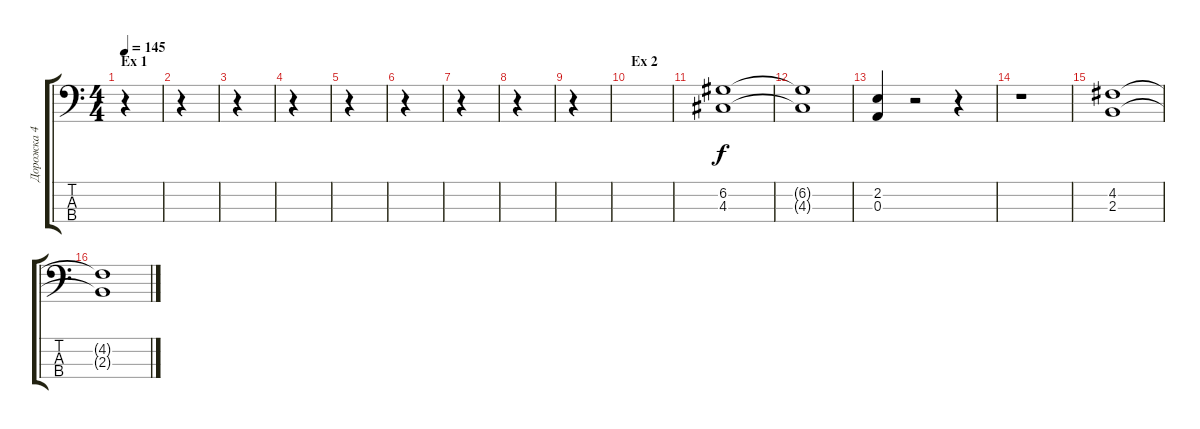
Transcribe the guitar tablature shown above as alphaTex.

\track ("Дорожка 4" "Дорожка 4") {instrument electricbasspick}
\staff {score tabs}
\tuning (G2 D2 A1 E1) {hide}
\ts (4 4)
\section ("" "Ex 1")
\tempo 145
\clef f4
\ks c
r.4{dy f instrument electricbasspick} |
r.4 |
r.4 |
r.4 |
r.4 |
r.4 |
r.4 |
r.4 |
r.4 |
\section ("" "Ex 2")
|
(6.2 4.3).1 |
(6.2{t} 4.3{t}).1 |
(2.2 0.3).4 r.2 r.4 |
r.1 |
(4.2 2.3).1 |
(4.2{t} 2.3{t}).1
